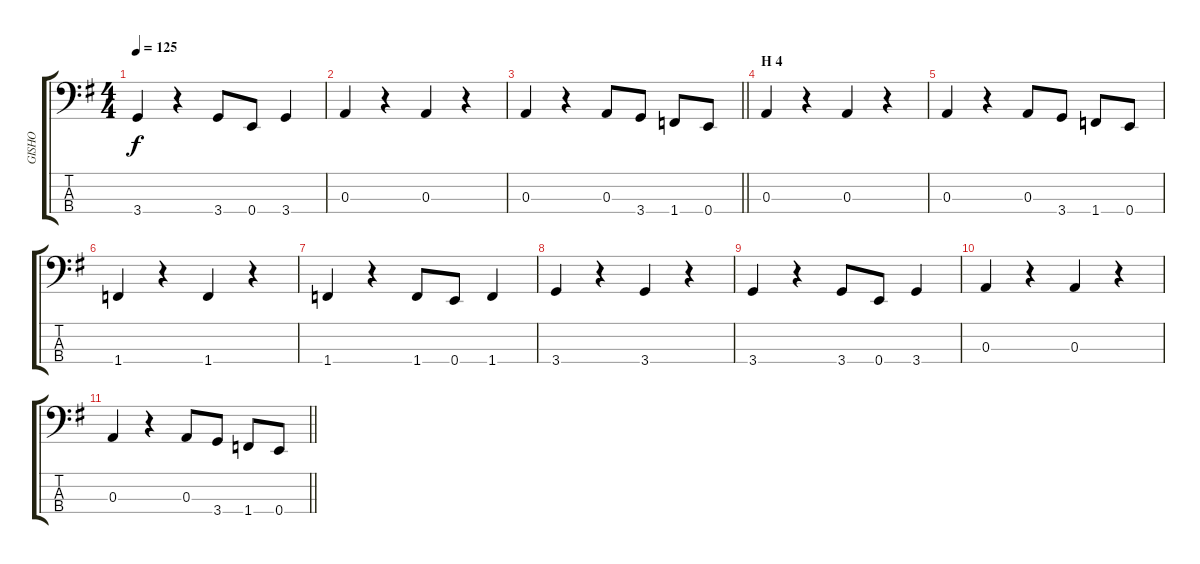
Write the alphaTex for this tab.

\track ("GISHO" "GISHO") {instrument electricbassfinger}
\staff {score tabs}
\tuning (G2 D2 A1 E1) {hide}
\ts (4 4)
\tempo 125
\clef f4
\ks g
3.4.4{dy f} r.4 3.4.8 0.4.8 3.4.4 |
0.3.4 r.4 0.3.4 r.4 |
\barLineRight lightlight
0.3.4 r.4 0.3.8 3.4.8 1.4.8 0.4.8 |
\section ("" "H 4")
0.3.4 r.4 0.3.4 r.4 |
0.3.4 r.4 0.3.8 3.4.8 1.4.8 0.4.8 |
1.4.4 r.4 1.4.4 r.4 |
1.4.4 r.4 1.4.8 0.4.8 1.4.4 |
3.4.4 r.4 3.4.4 r.4 |
3.4.4 r.4 3.4.8 0.4.8 3.4.4 |
0.3.4 r.4 0.3.4 r.4 |
\barLineRight lightlight
0.3.4 r.4 0.3.8 3.4.8 1.4.8 0.4.8
